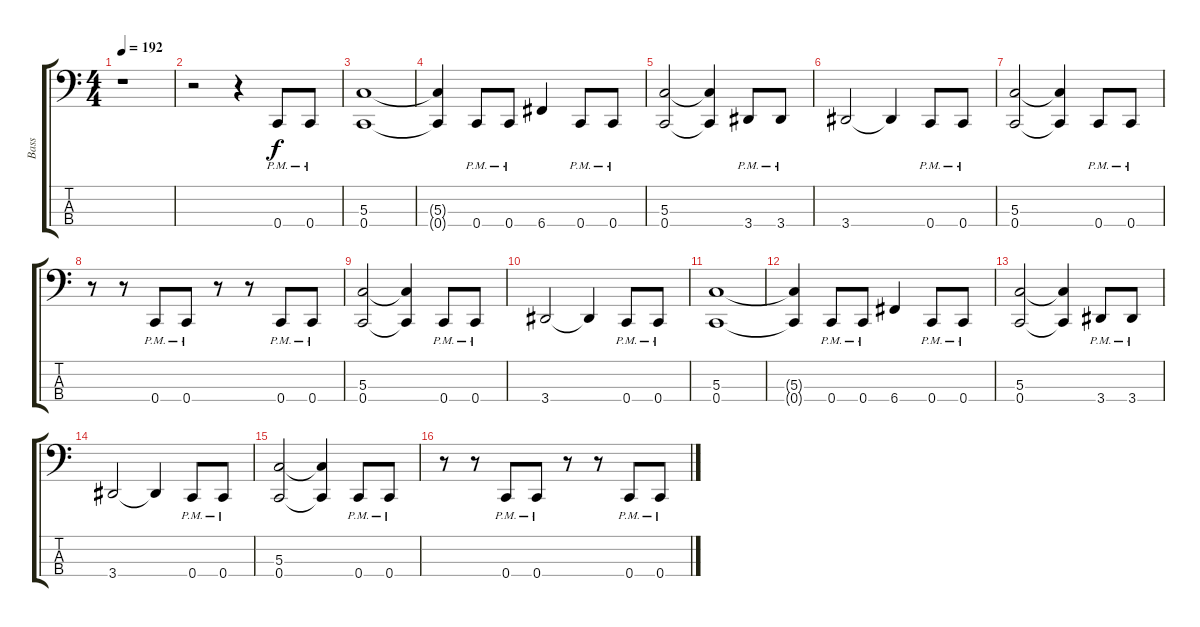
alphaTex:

\track ("Bass" "Bass") {instrument slapbass1}
\staff {score tabs}
\tuning (F2 C2 G1 C1) {hide}
\ts (4 4)
\tempo 192
\clef f4
\ks c
r.1{dy f instrument slapbass1} |
r.2 r.4 0.4{pm}.8 0.4{pm}.8 |
(5.3 0.4).1 |
(5.3{t} 0.4{t}).4 0.4{pm}.8 0.4{pm}.8 6.4.4 0.4{pm}.8 0.4{pm}.8 |
(5.3 0.4).2 (5.3{t} 0.4{t}).4 3.4{pm}.8 3.4{pm}.8 |
3.4.2 3.4{t}.4 0.4{pm}.8 0.4{pm}.8 |
(5.3 0.4).2 (5.3{t} 0.4{t}).4 0.4{pm}.8 0.4{pm}.8 |
r.8 r.8 0.4{pm}.8 0.4{pm}.8 r.8 r.8 0.4{pm}.8 0.4{pm}.8 |
(5.3 0.4).2 (5.3{t} 0.4{t}).4 0.4{pm}.8 0.4{pm}.8 |
3.4.2 3.4{t}.4 0.4{pm}.8 0.4{pm}.8 |
(5.3 0.4).1 |
(5.3{t} 0.4{t}).4 0.4{pm}.8 0.4{pm}.8 6.4.4 0.4{pm}.8 0.4{pm}.8 |
(5.3 0.4).2 (5.3{t} 0.4{t}).4 3.4{pm}.8 3.4{pm}.8 |
3.4.2 3.4{t}.4 0.4{pm}.8 0.4{pm}.8 |
(5.3 0.4).2 (5.3{t} 0.4{t}).4 0.4{pm}.8 0.4{pm}.8 |
r.8 r.8 0.4{pm}.8 0.4{pm}.8 r.8 r.8 0.4{pm}.8 0.4{pm}.8
